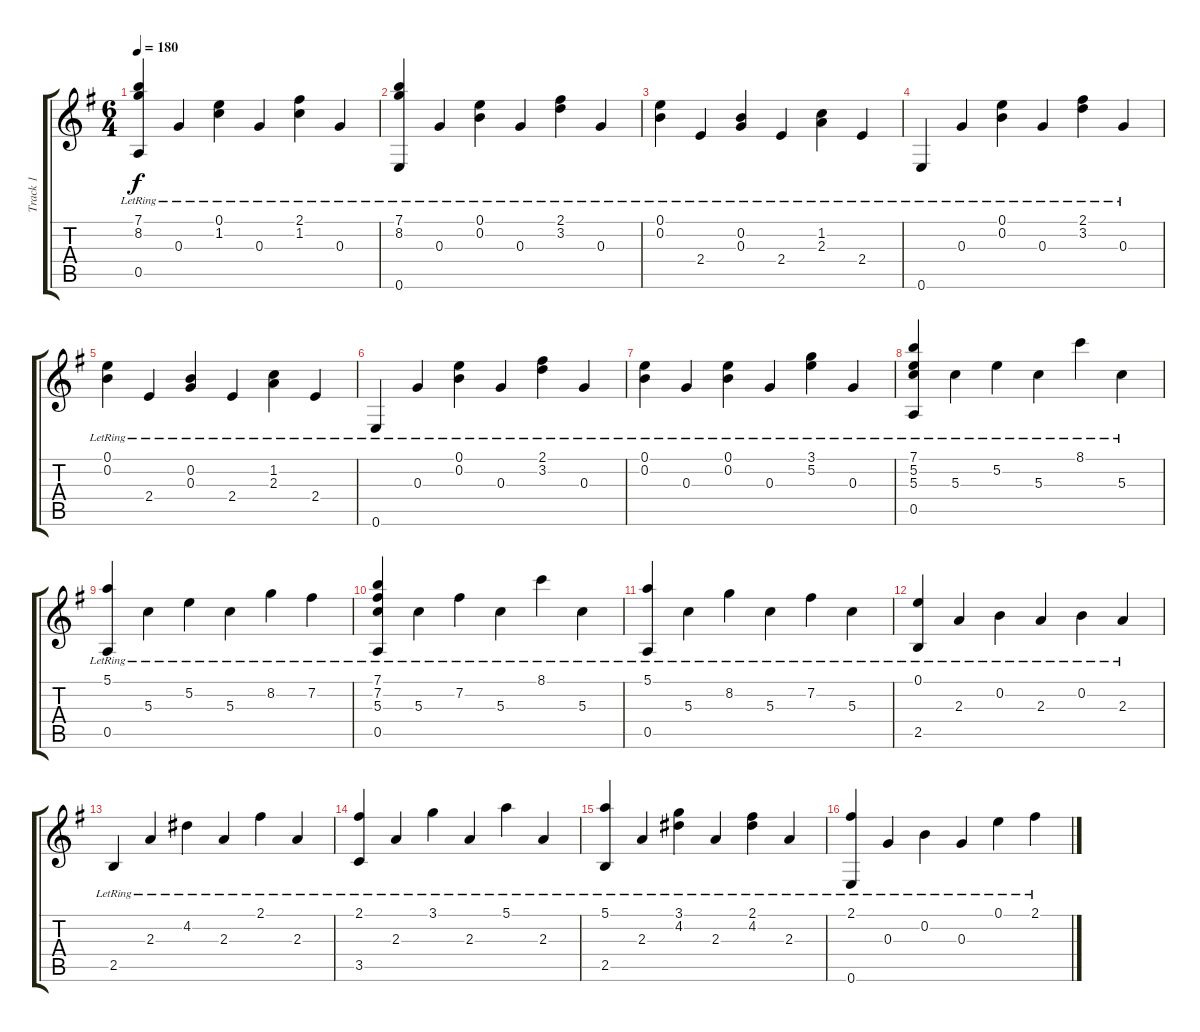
\track ("Track 1" "Track 1") {instrument acousticguitarsteel}
\staff {score tabs}
\tuning (E4 B3 G3 D3 A2 E2) {hide}
\ts (6 4)
\tempo 180
\clef g2
\ks g
(7.1{lr} 8.2{lr} 0.5{lr}).4{dy f} 0.3{lr}.4 (0.1{lr} 1.2{lr}).4 0.3{lr}.4 (2.1{lr} 1.2{lr}).4 0.3{lr}.4 |
(7.1{lr} 8.2{lr} 0.6{lr}).4 0.3{lr}.4 (0.1{lr} 0.2{lr}).4 0.3{lr}.4 (2.1{lr} 3.2{lr}).4 0.3{lr}.4 |
(0.1{lr} 0.2{lr}).4 2.4{lr}.4 (0.2{lr} 0.3{lr}).4 2.4{lr}.4 (1.2{lr} 2.3{lr}).4 2.4{lr}.4 |
0.6{lr}.4 0.3{lr}.4 (0.1{lr} 0.2{lr}).4 0.3{lr}.4 (2.1{lr} 3.2{lr}).4 0.3{lr}.4 |
(0.1{lr} 0.2{lr}).4 2.4{lr}.4 (0.2{lr} 0.3{lr}).4 2.4{lr}.4 (1.2{lr} 2.3{lr}).4 2.4{lr}.4 |
0.6{lr}.4 0.3{lr}.4 (0.1{lr} 0.2{lr}).4 0.3{lr}.4 (2.1{lr} 3.2{lr}).4 0.3{lr}.4 |
(0.1{lr} 0.2{lr}).4 0.3{lr}.4 (0.1{lr} 0.2{lr}).4 0.3{lr}.4 (3.1{lr} 5.2{lr}).4 0.3{lr}.4 |
(7.1{lr} 5.2{lr} 5.3{lr} 0.5{lr}).4 5.3{lr}.4 5.2{lr}.4 5.3{lr}.4 8.1{lr}.4 5.3{lr}.4 |
(5.1{lr} 0.5{lr}).4 5.3{lr}.4 5.2{lr}.4 5.3{lr}.4 8.2{lr}.4 7.2{lr}.4 |
(7.1{lr} 7.2{lr} 5.3{lr} 0.5{lr}).4 5.3{lr}.4 7.2{lr}.4 5.3{lr}.4 8.1{lr}.4 5.3{lr}.4 |
(5.1{lr} 0.5{lr}).4 5.3{lr}.4 8.2{lr}.4 5.3{lr}.4 7.2{lr}.4 5.3{lr}.4 |
(0.1{lr} 2.5{lr}).4 2.3{lr}.4 0.2{lr}.4 2.3{lr}.4 0.2{lr}.4 2.3{lr}.4 |
2.5{lr}.4 2.3{lr}.4 4.2{lr}.4 2.3{lr}.4 2.1{lr}.4 2.3{lr}.4 |
(2.1{lr} 3.5{lr}).4 2.3{lr}.4 3.1{lr}.4 2.3{lr}.4 5.1{lr}.4 2.3{lr}.4 |
(5.1{lr} 2.5{lr}).4 2.3{lr}.4 (3.1{lr} 4.2{lr}).4 2.3{lr}.4 (2.1{lr} 4.2{lr}).4 2.3{lr}.4 |
(2.1{lr} 0.6{lr}).4 0.3{lr}.4 0.2{lr}.4 0.3{lr}.4 0.1{lr}.4 2.1{lr}.4
